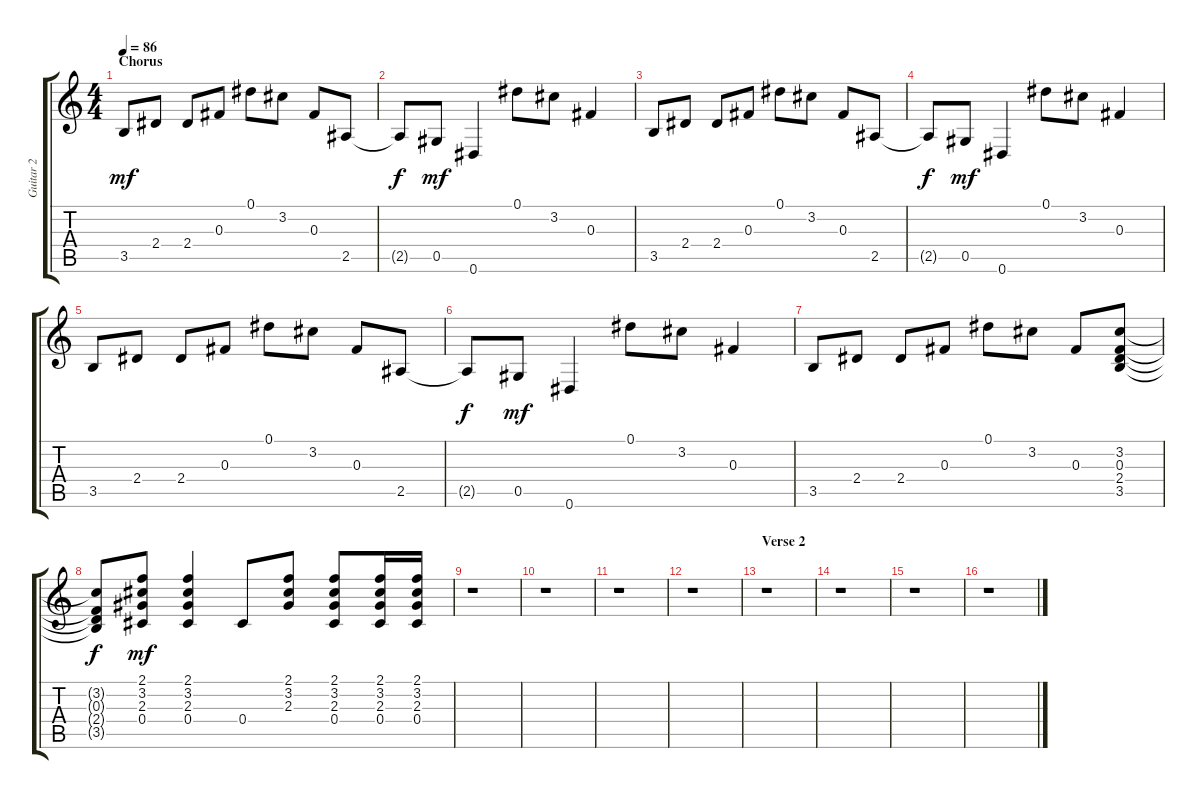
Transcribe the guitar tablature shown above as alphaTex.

\track ("Guitar 2" "Guitar 2") {instrument acousticguitarsteel}
\staff {score tabs}
\tuning (Eb4 Bb3 Gb3 Db3 Ab2 Eb2) {hide}
\ts (4 4)
\section ("" "Chorus")
\tempo 86
\clef g2
\ks c
3.5.8{dy mf} 2.4.8 2.4.8 0.3.8 0.1.8 3.2.8 0.3.8 2.5.8 |
2.5{t}.8{dy f} 0.5.8{dy mf} 0.6.4 0.1.8 3.2.8 0.3.4 |
3.5.8 2.4.8 2.4.8 0.3.8 0.1.8 3.2.8 0.3.8 2.5.8 |
2.5{t}.8{dy f} 0.5.8{dy mf} 0.6.4 0.1.8 3.2.8 0.3.4 |
3.5.8 2.4.8 2.4.8 0.3.8 0.1.8 3.2.8 0.3.8 2.5.8 |
2.5{t}.8{dy f} 0.5.8{dy mf} 0.6.4 0.1.8 3.2.8 0.3.4 |
3.5.8 2.4.8 2.4.8 0.3.8 0.1.8 3.2.8 0.3.8 (3.2 0.3 2.4 3.5).8 |
(3.2{t} 0.3{t} 2.4{t} 3.5{t}).8{dy f} (2.1 3.2 2.3 0.4).8{dy mf} (2.1 3.2 2.3 0.4).4 0.4.8 (2.1 3.2 2.3).8 (2.1 3.2 2.3 0.4).8 (2.1 3.2 2.3 0.4).16 (2.1 3.2 2.3 0.4).16 |
r.1 |
r.1 |
r.1 |
r.1 |
\section ("" "Verse 2")
r.1 |
r.1 |
r.1 |
r.1
